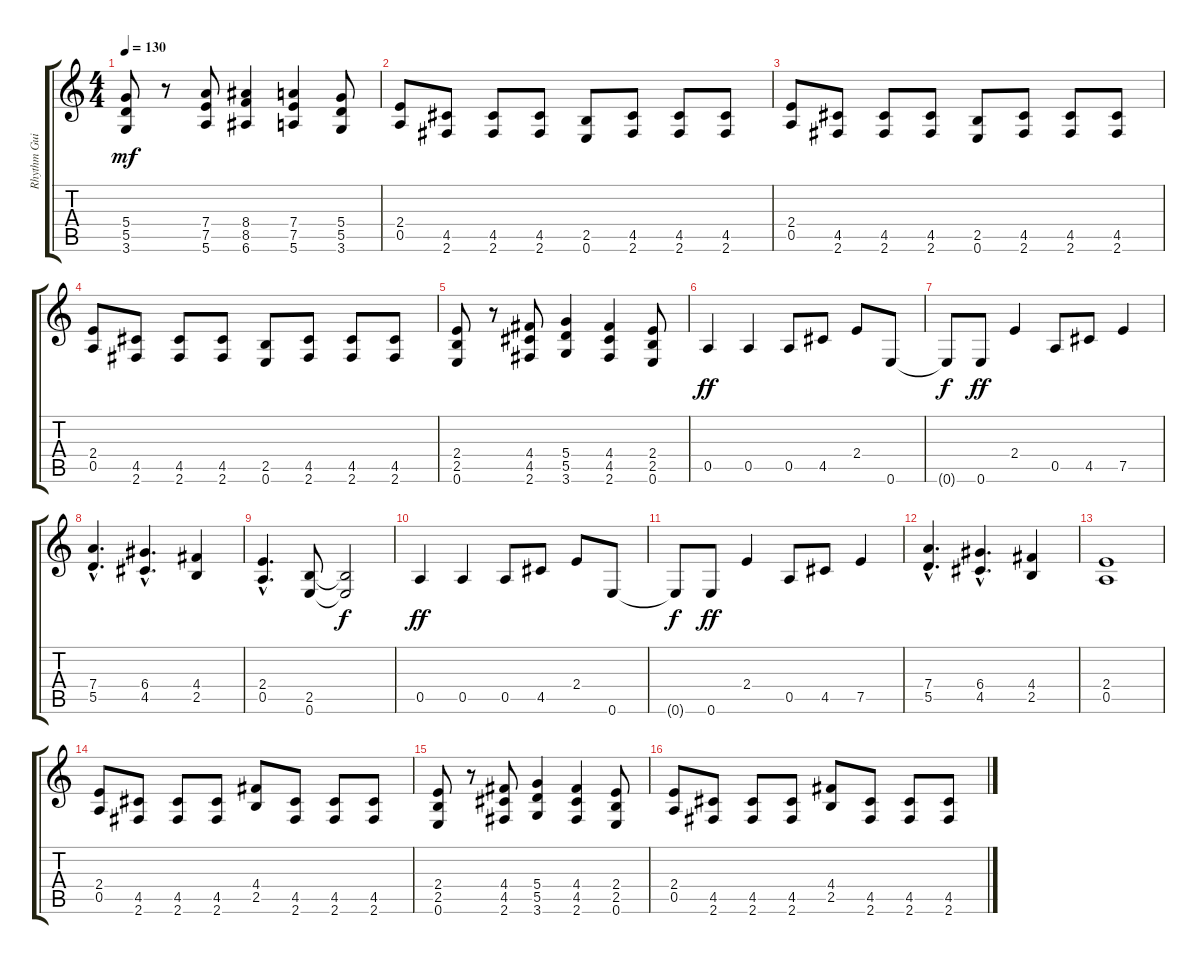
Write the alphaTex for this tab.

\track ("Rhythm Guitar" "Rhythm Gui") {instrument overdrivenguitar}
\staff {score tabs}
\tuning (E4 B3 G3 D3 A2 E2) {hide}
\ts (4 4)
\tempo 130
\clef g2
\ks c
(5.4 5.5 3.6).8{dy mf} r.8 (7.4 7.5 5.6).8 (8.4 8.5 6.6).4 (7.4 7.5 5.6).4 (5.4 5.5 3.6).8 |
(2.4 0.5).8 (4.5 2.6).8 (4.5 2.6).8 (4.5 2.6).8 (2.5 0.6).8 (4.5 2.6).8 (4.5 2.6).8 (4.5 2.6).8 |
(2.4 0.5).8 (4.5 2.6).8 (4.5 2.6).8 (4.5 2.6).8 (2.5 0.6).8 (4.5 2.6).8 (4.5 2.6).8 (4.5 2.6).8 |
(2.4 0.5).8 (4.5 2.6).8 (4.5 2.6).8 (4.5 2.6).8 (2.5 0.6).8 (4.5 2.6).8 (4.5 2.6).8 (4.5 2.6).8 |
(2.4 2.5 0.6).8 r.8 (4.4 4.5 2.6).8 (5.4 5.5 3.6).4 (4.4 4.5 2.6).4 (2.4 2.5 0.6).8 |
0.5.4{dy ff} 0.5.4 0.5.8 4.5.8 2.4.8 0.6.8 |
0.6{t}.8{dy f} 0.6.8{dy ff} 2.4.4 0.5.8 4.5.8 7.5.4 |
(7.4{hac} 5.5{hac}).4{d} (6.4{hac} 4.5{hac}).4{d} (4.4 2.5).4 |
(2.4{hac} 0.5{hac}).4{d} (2.5 0.6).8 (2.5{t} 0.6{t}).2{dy f} |
0.5.4{dy ff} 0.5.4 0.5.8 4.5.8 2.4.8 0.6.8 |
0.6{t}.8{dy f} 0.6.8{dy ff} 2.4.4 0.5.8 4.5.8 7.5.4 |
(7.4{hac} 5.5{hac}).4{d} (6.4{hac} 4.5{hac}).4{d} (4.4 2.5).4 |
(2.4 0.5).1 |
(2.4 0.5).8 (4.5 2.6).8 (4.5 2.6).8 (4.5 2.6).8 (4.4 2.5).8 (4.5 2.6).8 (4.5 2.6).8 (4.5 2.6).8 |
(2.4 2.5 0.6).8 r.8 (4.4 4.5 2.6).8 (5.4 5.5 3.6).4 (4.4 4.5 2.6).4 (2.4 2.5 0.6).8 |
(2.4 0.5).8 (4.5 2.6).8 (4.5 2.6).8 (4.5 2.6).8 (4.4 2.5).8 (4.5 2.6).8 (4.5 2.6).8 (4.5 2.6).8
